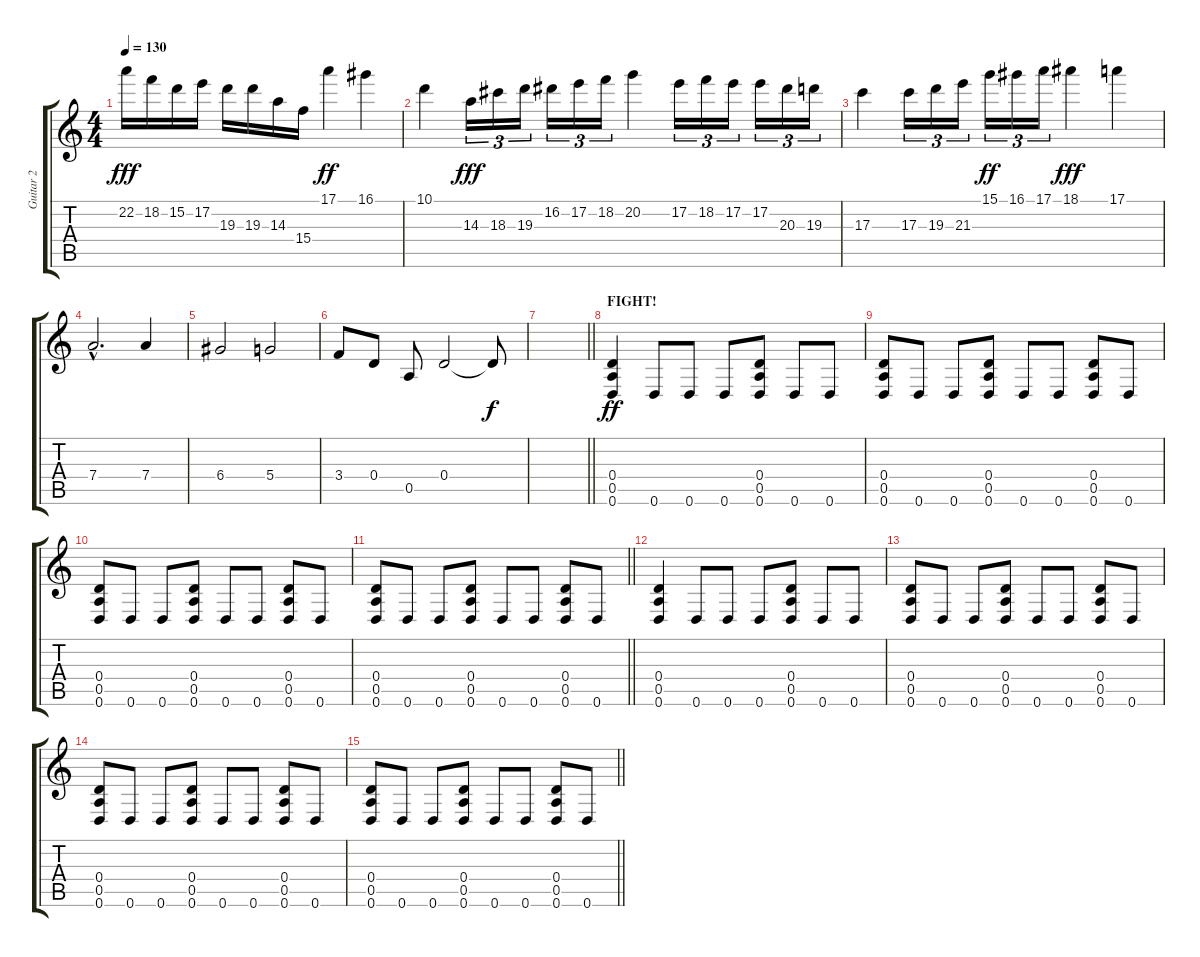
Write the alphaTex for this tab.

\track ("Guitar 2" "Guitar 2") {instrument overdrivenguitar}
\staff {score tabs}
\tuning (E4 B3 G3 D3 A2 D2) {hide}
\ts (4 4)
\tempo 130
\clef g2
\ks c
22.2.16{dy fff} 18.2.16 15.2.16 17.2.16 19.3.16 19.3.16 14.3.16 15.4.16 17.1.4{dy ff} 16.1.4 |
10.1.4 14.3.16{tu (3 2) dy fff} 18.3.16{tu (3 2)} 19.3.16{tu (3 2)} 16.2.16{tu (3 2)} 17.2.16{tu (3 2)} 18.2.16{tu (3 2)} 20.2.4 17.2.16{tu (3 2)} 18.2.16{tu (3 2)} 17.2.16{tu (3 2)} 17.2.16{tu (3 2)} 20.3.16{tu (3 2)} 19.3.16{tu (3 2)} |
17.3.4 17.3.16{tu (3 2)} 19.3.16{tu (3 2)} 21.3.16{tu (3 2)} 15.1.16{tu (3 2) dy ff} 16.1.16{tu (3 2)} 17.1.16{tu (3 2)} 18.1.4{dy fff} 17.1.4 |
7.4{hac}.2{d} 7.4.4 |
6.4.2 5.4.2 |
3.4.8 0.4.8 0.5.8 0.4.2 0.4{t}.8{dy f} |
\barLineRight lightlight
|
\section ("" "FIGHT!")
(0.4 0.5 0.6).4{dy ff} 0.6.8 0.6.8 0.6.8 (0.4 0.5 0.6).8 0.6.8 0.6.8 |
(0.4 0.5 0.6).8 0.6.8 0.6.8 (0.4 0.5 0.6).8 0.6.8 0.6.8 (0.4 0.5 0.6).8 0.6.8 |
(0.4 0.5 0.6).8 0.6.8 0.6.8 (0.4 0.5 0.6).8 0.6.8 0.6.8 (0.4 0.5 0.6).8 0.6.8 |
\barLineRight lightlight
(0.4 0.5 0.6).8 0.6.8 0.6.8 (0.4 0.5 0.6).8 0.6.8 0.6.8 (0.4 0.5 0.6).8 0.6.8 |
(0.4 0.5 0.6).4 0.6.8 0.6.8 0.6.8 (0.4 0.5 0.6).8 0.6.8 0.6.8 |
(0.4 0.5 0.6).8 0.6.8 0.6.8 (0.4 0.5 0.6).8 0.6.8 0.6.8 (0.4 0.5 0.6).8 0.6.8 |
(0.4 0.5 0.6).8 0.6.8 0.6.8 (0.4 0.5 0.6).8 0.6.8 0.6.8 (0.4 0.5 0.6).8 0.6.8 |
\barLineRight lightlight
(0.4 0.5 0.6).8 0.6.8 0.6.8 (0.4 0.5 0.6).8 0.6.8 0.6.8 (0.4 0.5 0.6).8 0.6.8
